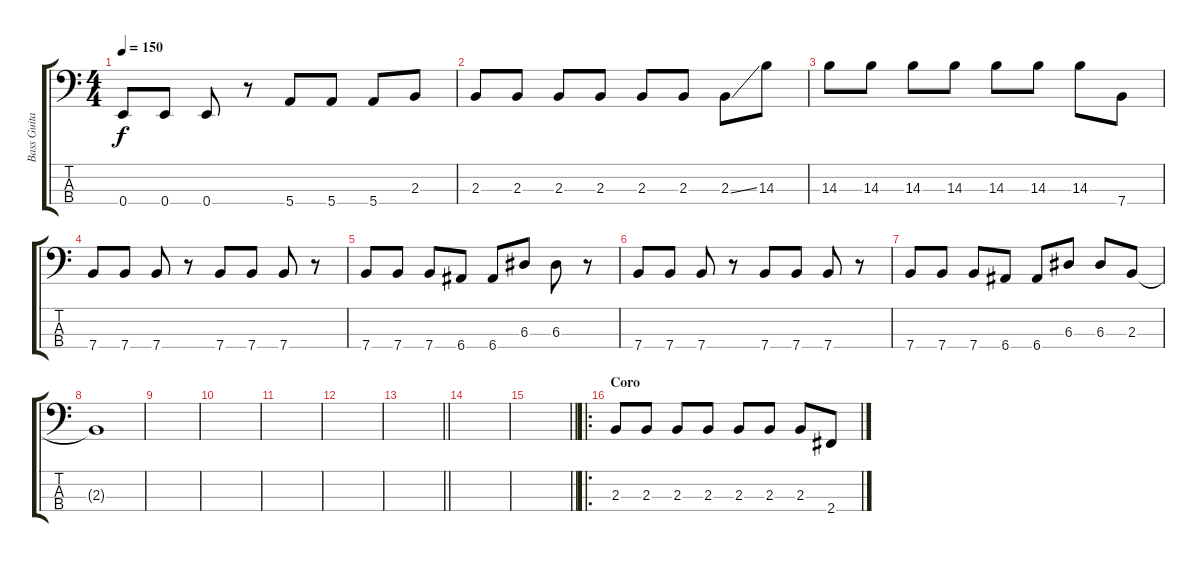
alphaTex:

\track ("Bass Guitar" "Bass Guita") {instrument electricbassfinger}
\staff {score tabs}
\tuning (G2 D2 A1 E1) {hide}
\ts (4 4)
\tempo 150
\clef f4
\ks c
0.4.8{dy f} 0.4.8 0.4.8 r.8 5.4.8 5.4.8 5.4.8 2.3.8 |
2.3.8 2.3.8 2.3.8 2.3.8 2.3.8 2.3.8 2.3{ss}.8 14.3.8 |
14.3.8 14.3.8 14.3.8 14.3.8 14.3.8 14.3.8 14.3.8 7.4.8 |
7.4.8 7.4.8 7.4.8 r.8 7.4.8 7.4.8 7.4.8 r.8 |
7.4.8 7.4.8 7.4.8 6.4.8 6.4.8 6.3.8 6.3.8 r.8 |
7.4.8 7.4.8 7.4.8 r.8 7.4.8 7.4.8 7.4.8 r.8 |
7.4.8 7.4.8 7.4.8 6.4.8 6.4.8 6.3.8 6.3.8 2.3.8 |
2.3{t}.1 |
|
|
|
|
\barLineRight lightlight
|
\section ("" "")
|
\barLineRight lightlight
|
\ro
\section ("" "Coro")
2.3.8 2.3.8 2.3.8 2.3.8 2.3.8 2.3.8 2.3.8 2.4.8
